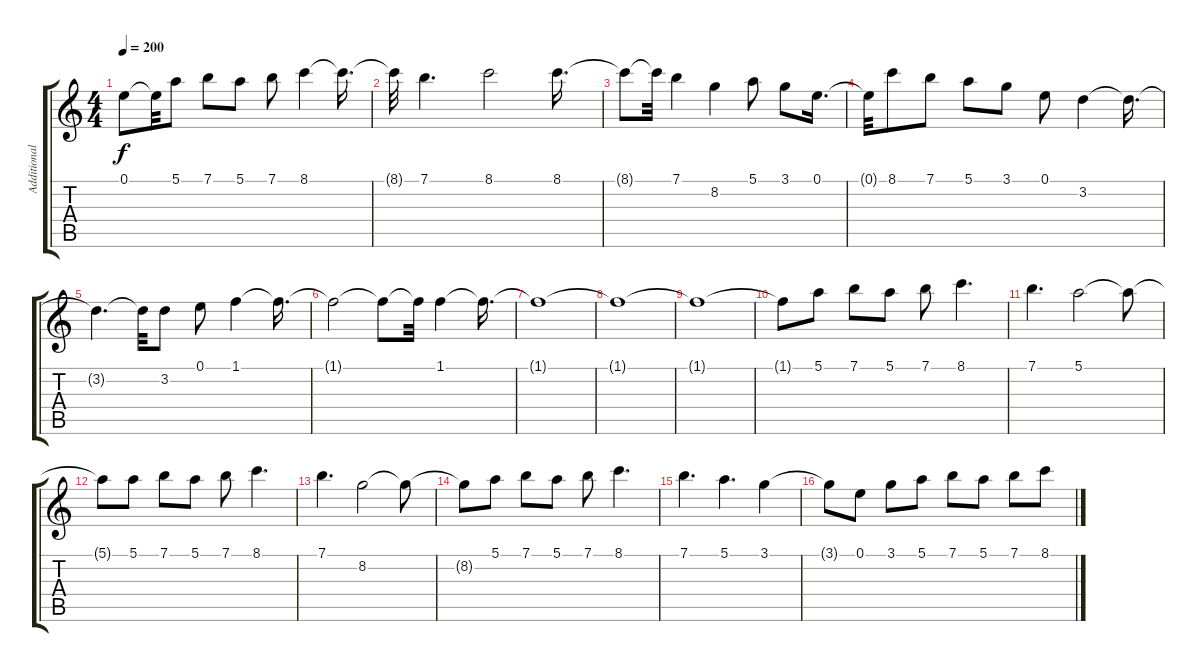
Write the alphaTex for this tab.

\track ("Additional Guitar1" "Additional") {instrument distortionguitar}
\staff {score tabs}
\tuning (E4 B3 G3 D3 A2 E2) {hide}
\ts (4 4)
\tempo 200
\clef g2
\ks c
0.1{t}.8{dy f} 0.1{t}.32 5.1.8 7.1.8 5.1.8 7.1.8 8.1.4 8.1{t}.16{d} |
8.1{t}.32 7.1.4{d} 8.1.2 8.1.16{d} |
8.1{t}.8 8.1{t}.32 7.1.4 8.2.4 5.1.8 3.1.8 0.1.16{d} |
0.1{t}.32 8.1.8 7.1.8 5.1.8 3.1.8 0.1.8 3.2.4 3.2{t}.16{d} |
3.2{t}.4{d} 3.2{t}.32 3.2.8 0.1.8 1.1.4 1.1{t}.16{d} |
1.1{t}.2 1.1{t}.8 1.1{t}.32 1.1.4 1.1{t}.16{d} |
1.1{t}.1 |
1.1{t}.1 |
1.1{t}.1 |
1.1{t}.8 5.1.8 7.1.8 5.1.8 7.1.8 8.1.4{d} |
7.1.4{d} 5.1.2 5.1{t}.8 |
5.1{t}.8 5.1.8 7.1.8 5.1.8 7.1.8 8.1.4{d} |
7.1.4{d} 8.2.2 8.2{t}.8 |
8.2{t}.8 5.1.8 7.1.8 5.1.8 7.1.8 8.1.4{d} |
7.1.4{d} 5.1.4{d} 3.1.4 |
3.1{t}.8 0.1.8 3.1.8 5.1.8 7.1.8 5.1.8 7.1.8 8.1.8
